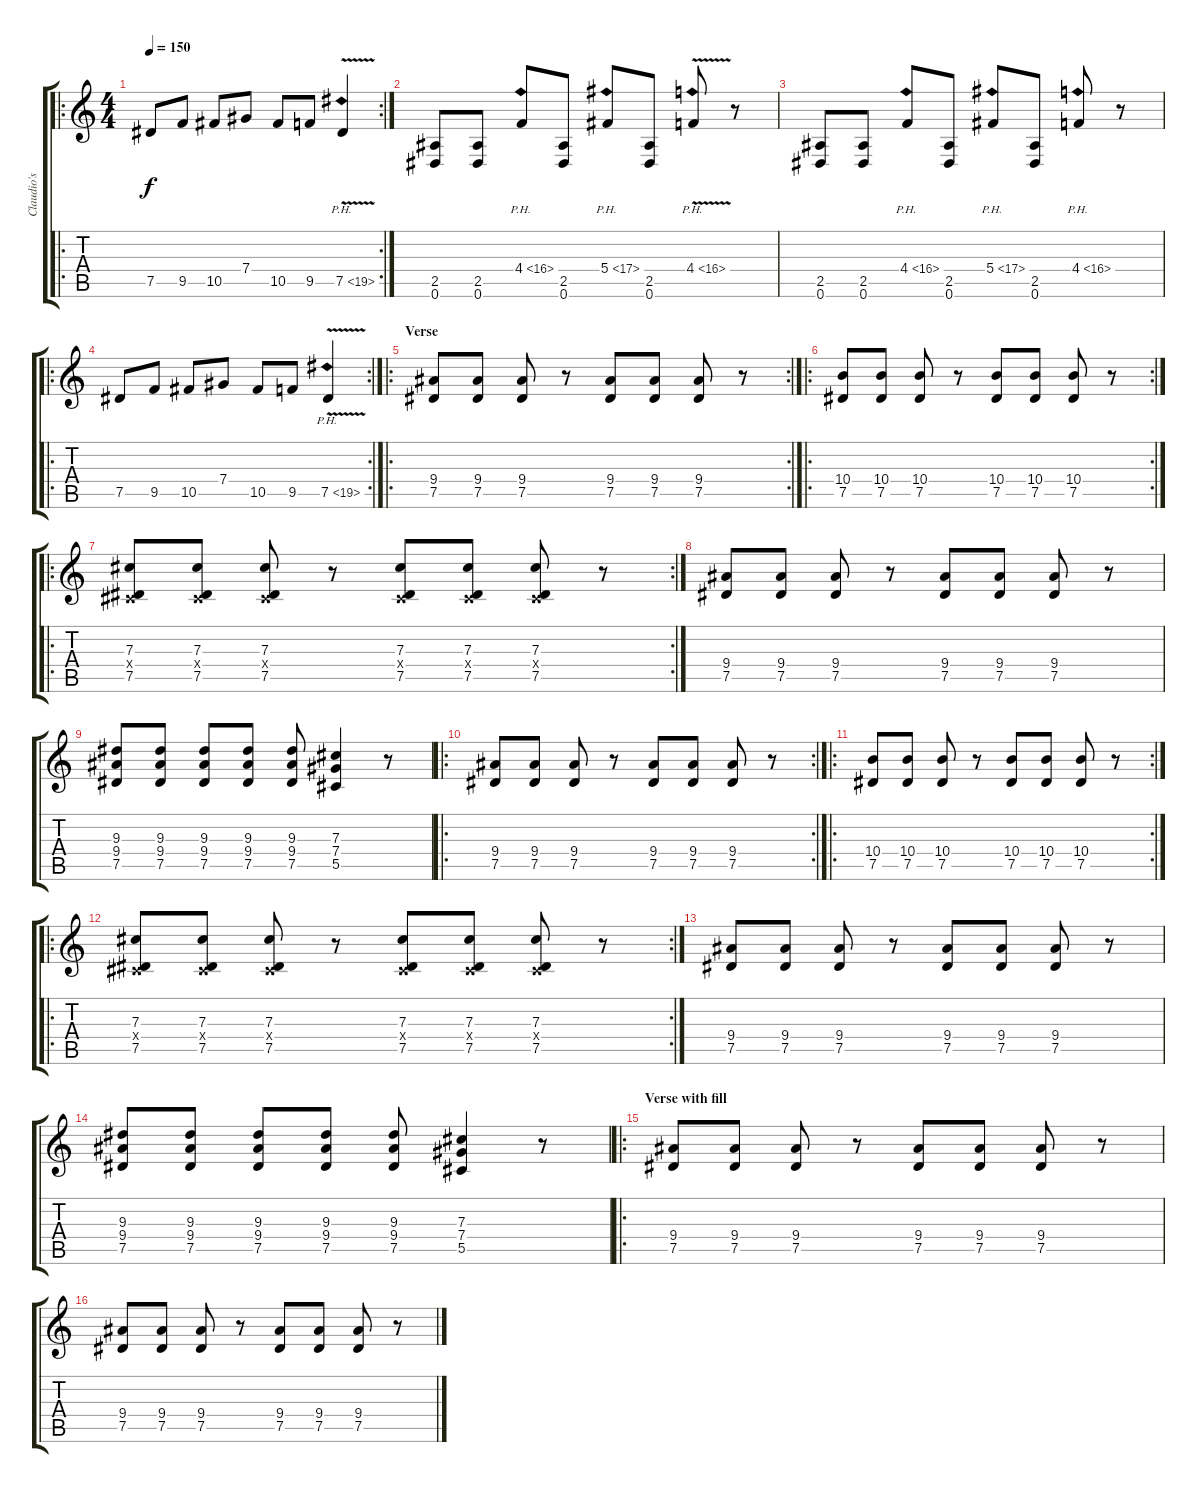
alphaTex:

\track ("Claudio's 6 string electric" "Claudio's ") {instrument distortionguitar}
\staff {score tabs}
\tuning (Eb4 Bb3 Gb3 Db3 Ab2 Eb2) {hide}
\ro
\rc 2
\ts (4 4)
\tempo 150
\clef g2
\ks c
7.5.8{dy f} 9.5.8 10.5.8 7.4.8 10.5.8 9.5.8 7.5{ph 12 v}.4 |
(2.5 0.6).8 (2.5 0.6).8 4.4{ph 12}.8 (2.5 0.6).8 5.4{ph 12}.8 (2.5 0.6).8 4.4{ph 12 v}.8 r.8 |
(2.5 0.6).8 (2.5 0.6).8 4.4{ph 12}.8 (2.5 0.6).8 5.4{ph 12}.8 (2.5 0.6).8 4.4{ph 12}.8 r.8 |
\ro
\rc 2
7.5.8 9.5.8 10.5.8 7.4.8 10.5.8 9.5.8 7.5{ph 12 v}.4 |
\ro
\rc 2
\section ("" "Verse")
(9.4 7.5).8 (9.4 7.5).8 (9.4 7.5).8 r.8 (9.4 7.5).8 (9.4 7.5).8 (9.4 7.5).8 r.8 |
\ro
\rc 2
(10.4 7.5).8 (10.4 7.5).8 (10.4 7.5).8 r.8 (10.4 7.5).8 (10.4 7.5).8 (10.4 7.5).8 r.8 |
\ro
\rc 2
(7.3 0.4{x} 7.5).8 (7.3 0.4{x} 7.5).8 (7.3 0.4{x} 7.5).8 r.8 (7.3 0.4{x} 7.5).8 (7.3 0.4{x} 7.5).8 (7.3 0.4{x} 7.5).8 r.8 |
(9.4 7.5).8 (9.4 7.5).8 (9.4 7.5).8 r.8 (9.4 7.5).8 (9.4 7.5).8 (9.4 7.5).8 r.8 |
(9.3 9.4 7.5).8 (9.3 9.4 7.5).8 (9.3 9.4 7.5).8 (9.3 9.4 7.5).8 (9.3 9.4 7.5).8 (7.3 7.4 5.5).4 r.8 |
\ro
\rc 2
(9.4 7.5).8 (9.4 7.5).8 (9.4 7.5).8 r.8 (9.4 7.5).8 (9.4 7.5).8 (9.4 7.5).8 r.8 |
\ro
\rc 2
(10.4 7.5).8 (10.4 7.5).8 (10.4 7.5).8 r.8 (10.4 7.5).8 (10.4 7.5).8 (10.4 7.5).8 r.8 |
\ro
\rc 2
(7.3 0.4{x} 7.5).8 (7.3 0.4{x} 7.5).8 (7.3 0.4{x} 7.5).8 r.8 (7.3 0.4{x} 7.5).8 (7.3 0.4{x} 7.5).8 (7.3 0.4{x} 7.5).8 r.8 |
(9.4 7.5).8 (9.4 7.5).8 (9.4 7.5).8 r.8 (9.4 7.5).8 (9.4 7.5).8 (9.4 7.5).8 r.8 |
(9.3 9.4 7.5).8 (9.3 9.4 7.5).8 (9.3 9.4 7.5).8 (9.3 9.4 7.5).8 (9.3 9.4 7.5).8 (7.3 7.4 5.5).4 r.8 |
\ro
\section ("" "Verse with fill")
(9.4 7.5).8 (9.4 7.5).8 (9.4 7.5).8 r.8 (9.4 7.5).8 (9.4 7.5).8 (9.4 7.5).8 r.8 |
(9.4 7.5).8 (9.4 7.5).8 (9.4 7.5).8 r.8 (9.4 7.5).8 (9.4 7.5).8 (9.4 7.5).8 r.8
